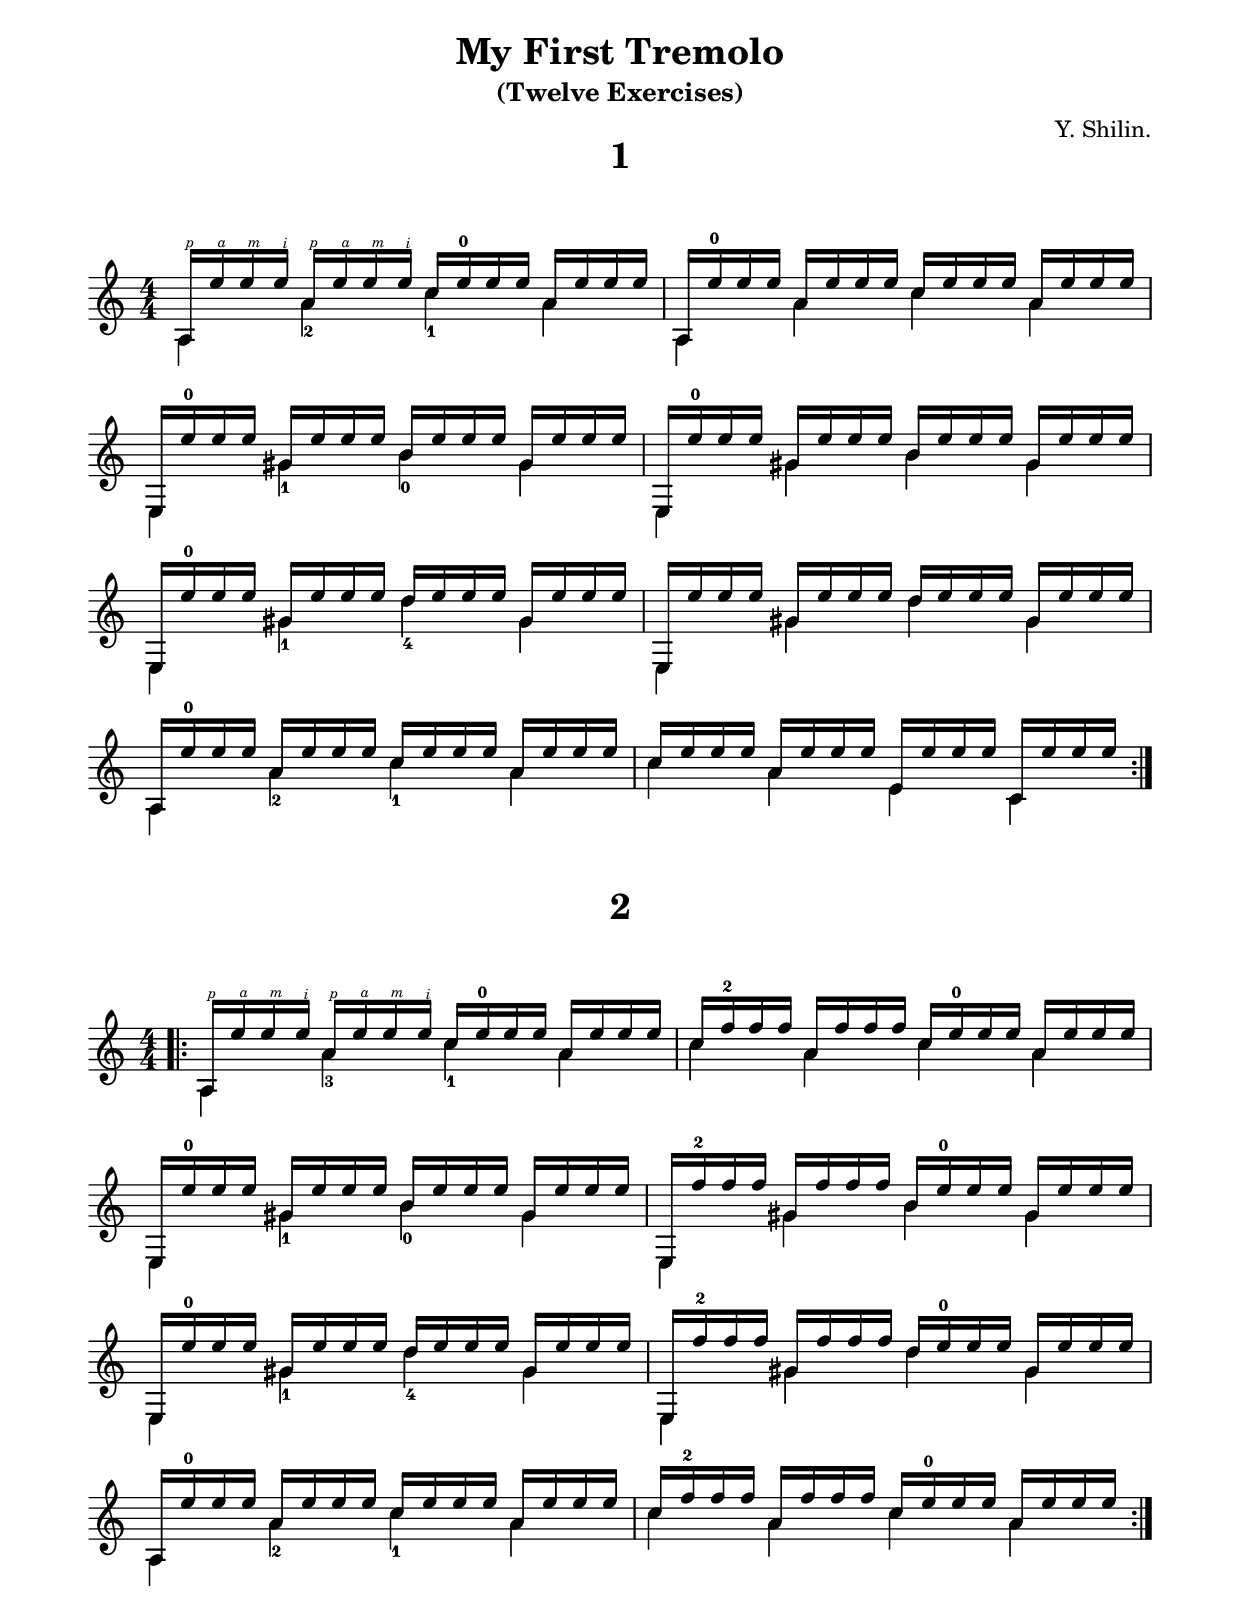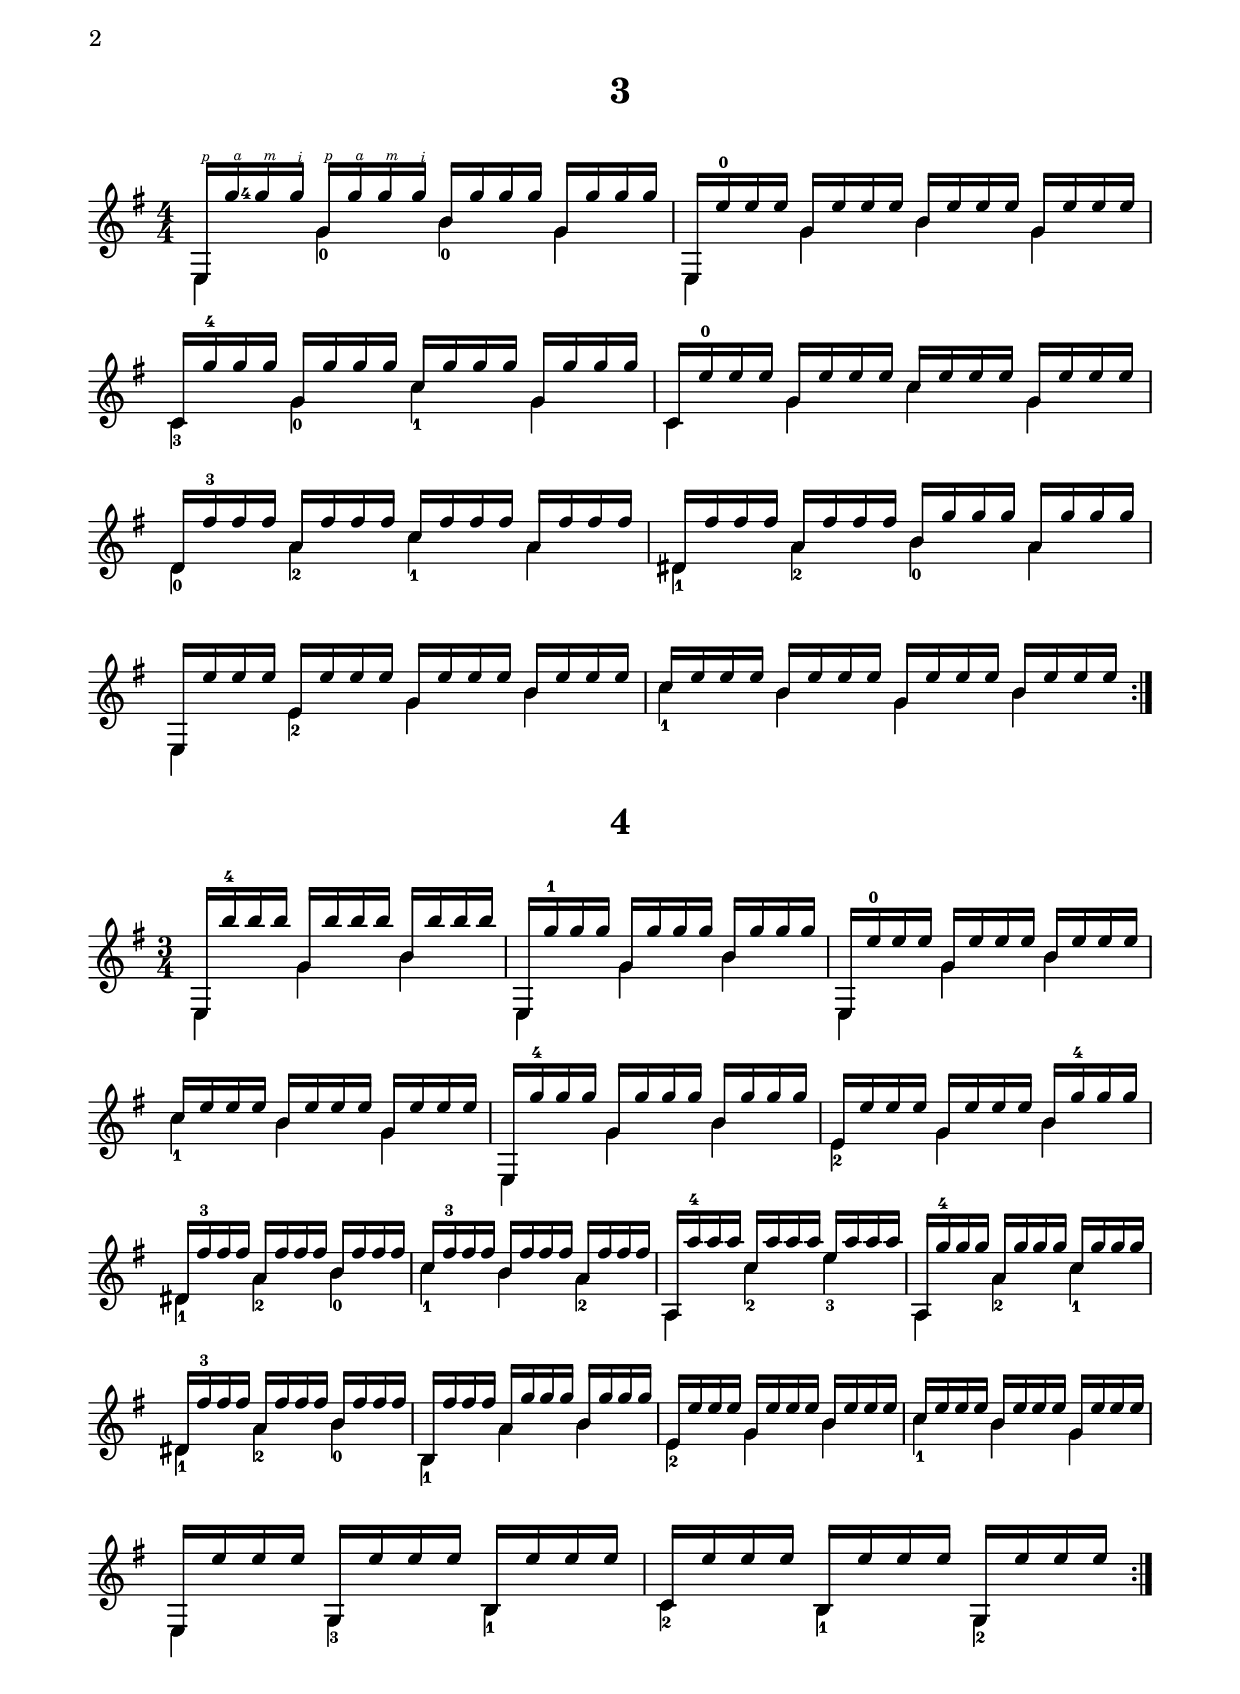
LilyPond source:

\version "2.18.0"

\language "deutsch"

\paper {
  #(set-paper-size "a4")
  top-system-spacing #'basic-distance = #15
  top-markup-spacing #'basic-distance = #5
  markup-system-spacing #'basic-distance = #15
  system-system-spacing #'basic-distance = #15
  last-bottom-spacing #'basic-distance = #15

  %two-sided = ##t
  %inner-margin = 25
  %outer-margin = 15
  left-margin = 15
  right-margin = 15
}

\layout {
  \context {
    \Score
    \remove "Bar_number_engraver"
  }
}

#(define RH rightHandFinger)

\book {
  \paper {
    print-all-headers = ##t
  }
  \header {
    title = "My First Tremolo"
    subtitle = "(Twelve Exercises)"
    %subsubtitle = "1"
    %meter = ""
    composer = "Y. Shilin."
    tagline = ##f
  }
  \score {
    \new Staff {
      \clef treble
      \numericTimeSignature
      \time 4/4
      <<
        {
          \override StrokeFinger #'extra-offset = #'(-1 . 9.1)
          a16\RH #1
          \override StrokeFinger #'extra-offset = #'(-1 . 3.8)
          e''\RH #4 e''\RH #3 e''\RH #2
          \override StrokeFinger #'extra-offset = #'(-1 . 5.6)
          a'\RH #1
          \override StrokeFinger #'extra-offset = #'(-1 . 3.8)
          e''\RH #4 e''\RH #3 e''\RH #2
          c'' e''-0 e'' e''
          a' e'' e'' e'' |
          a e''-0 e'' e''
          a' e'' e'' e''
          c'' e'' e'' e''
          a' e'' e'' e'' |
          e e''-0 e'' e''
          gis' e'' e'' e''
          h' e'' e'' e''
          gis' e'' e'' e'' |
          e e''-0 e'' e''
          gis' e'' e'' e''
          h' e'' e'' e''
          gis' e'' e'' e'' |
          e e''-0 e'' e''
          gis' e'' e'' e''
          d'' e'' e'' e''
          gis' e'' e'' e'' |
          e e'' e'' e''
          gis' e'' e'' e''
          d'' e'' e'' e''
          gis' e'' e'' e'' |
          a e''-0 e'' e''
          a' e'' e'' e''
          c'' e'' e'' e''
          a' e'' e'' e'' |
          c'' e'' e'' e''
          a' e'' e'' e''
          e' e'' e'' e''
          c' e'' e'' e'' |
        }
        \\
        {
          a4 a'-2 c''-1 a' |
          a a' c'' a' |
          e gis'-1 h'-0 gis'|
          e gis' h' gis'|
          e gis'-1 d''-4 gis'|
          e gis' d'' gis'|
          a a'-2 c''-1 a' |
          c'' a' e' c' | \bar ":|."
        }
      >>
    }
    \layout {
      indent = #0
    }
    \header {
      title = "1"
      subtitle = ##f
      composer = ##f
    }
  }
  \score {
    \new Staff {
      \clef treble
      \numericTimeSignature
      \time 4/4
      <<
        {
          \bar ".|:"
          \override StrokeFinger #'extra-offset = #'(-1 . 9.1)
          a16\RH #1
          \override StrokeFinger #'extra-offset = #'(-1 . 3.8)
          e''\RH #4 e''\RH #3 e''\RH #2
          \override StrokeFinger #'extra-offset = #'(-1 . 5.6)
          a'\RH #1
          \override StrokeFinger #'extra-offset = #'(-1 . 3.8)
          e''\RH #4 e''\RH #3 e''\RH #2
          c'' e''-0 e'' e''
          a' e'' e'' e'' |
          c'' f''-2 f'' f''
          a' f'' f'' f''
          c'' e''-0 e'' e''
          a' e'' e'' e'' |
          e e''-0 e'' e''
          gis' e'' e'' e''
          h' e'' e'' e''
          gis' e'' e'' e'' |
          e f''-2 f'' f''
          gis' f'' f'' f''
          h' e''-0 e'' e''
          gis' e'' e'' e'' |
          e e''-0 e'' e''
          gis' e'' e'' e''
          d'' e'' e'' e''
          gis' e'' e'' e'' |
          e f''-2 f'' f''
          gis' f'' f'' f''
          d'' e''-0 e'' e''
          gis' e'' e'' e'' |
          a e''-0 e'' e''
          a' e'' e'' e''
          c'' e'' e'' e''
          a' e'' e'' e'' |
          c'' f''-2 f'' f''
          a' f'' f'' f''
          c'' e''-0 e'' e''
          a' e'' e'' e'' |
        }
        \\
        {
          a4 a'-3 c''-1 a' |
          c'' a' c'' a' |
          e gis'-1 h'-0 gis'|
          e gis' h' gis'|
          e gis'-1 d''-4 gis'|
          e gis' d'' gis'|
          a a'-2 c''-1 a' |
          c'' a' c'' a' | \bar ":|."
        }
      >>
    }
    \layout {
      indent = #0
    }
    \header {
      title = "2"
      subtitle = ##f
      composer = ##f
    }
  }
  \pageBreak
  \score {
    \new Staff {
      \clef treble
      \key e \minor
      \numericTimeSignature
      \time 4/4
      <<
        {
          \override StrokeFinger #'extra-offset = #'(-1 . 11.6)
          e16\RH #1
          \override StrokeFinger #'extra-offset = #'(-1 . 3.8)
          \once\override Fingering #'extra-offset = #'(1.3 . -4)
          g''-4\RH #4 g''\RH #3 g''\RH #2
          \override StrokeFinger #'extra-offset = #'(-1 . 7.2)
          g'\RH #1
          \override StrokeFinger #'extra-offset = #'(-1 . 3.8)
          g''\RH #4 g''\RH #3 g''\RH #2
          h' g'' g'' g''
          g' g'' g'' g'' |
          e e''-0 e'' e''
          g' e'' e'' e''
          h' e'' e'' e''
          g' e'' e'' e'' |
          c' g''-4 g'' g''
          g' g'' g'' g''
          c'' g'' g'' g''
          g' g'' g'' g'' |
          c' e''-0 e'' e''
          g' e'' e'' e''
          c'' e'' e'' e''
          g' e'' e'' e'' |
          d' fis''-3 fis'' fis''
          a' fis'' fis'' fis''
          c'' fis'' fis'' fis''
          a' fis'' fis'' fis'' |
          dis' fis'' fis'' fis''
          a' fis'' fis'' fis''
          h' g'' g'' g''
          a' g'' g'' g'' |
          e e'' e'' e''
          e' e'' e'' e''
          g' e'' e'' e''
          h' e'' e'' e'' |
          c'' e'' e'' e''
          h' e'' e'' e''
          g' e'' e'' e''
          h' e'' e'' e'' |
        }
        \\
        {
          e4 g'-0 h'-0 g' |
          e g' h' g' |
          c'-3 g'-0 c''-1 g' |
          c' g' c'' g' |
          d'-0 a'-2 c''-1 a' |
          dis'-1 a'-2 h'-0 a' |
          e e'-2 g' h' |
          c''-1 h' g' h'
          \bar ":|."
        }
      >>
    }
    \layout {
      indent = #0
    }
    \header {
      title = "3"
      subtitle = ##f
      composer = ##f
    }
  }
  \score {
    \new Staff {
      \clef treble
      \key e \minor
      \numericTimeSignature
      \time 3/4
      <<
        {
          e16 h''-4 h'' h''
          g' h'' h'' h''
          h' h'' h'' h'' |
          e g''-1 g'' g''
          g' g'' g'' g''
          h' g'' g'' g'' |
          e e''-0 e'' e''
          g' e'' e'' e''
          h' e'' e'' e'' |
          c'' e'' e'' e''
          h' e'' e'' e''
          g' e'' e'' e'' |
          e g''-4 g'' g''
          g' g'' g'' g''
          h' g'' g'' g'' |
          e' e'' e'' e''
          g' e'' e'' e''
          h' g''-4 g'' g'' |
          dis' fis''-3 fis'' fis''
          a' fis'' fis'' fis''
          h' fis'' fis'' fis'' |
          c'' fis''-3 fis'' fis''
          h' fis'' fis'' fis''
          a' fis'' fis'' fis'' |
          a a''-4 a'' a''
          c'' a'' a'' a''
          e'' a'' a'' a'' |
          a g''-4 g'' g''
          a' g'' g'' g''
          c'' g'' g'' g'' |
          dis' fis''-3 fis'' fis''
          a' fis'' fis'' fis''
          h' fis'' fis'' fis'' |
          h fis'' fis'' fis''
          a' g'' g'' g''
          h' g'' g'' g'' |
          e' e'' e'' e''
          g' e'' e'' e''
          h' e'' e'' e'' |
          c''e'' e'' e''
          h' e'' e'' e''
          g' e'' e'' e'' |
          e e'' e'' e''
          g e'' e'' e''
          h e'' e'' e'' |
          c' e'' e'' e''
          h e'' e'' e''
          g e'' e'' e''
        }
        \\
        {
          e4 g' h' |
          e g' h' |
          e g' h' |
          c''-1 h' g' |
          e g' h' |
          e'-2 g' h' |
          dis'-1 a'-2 h'-0 |
          c''-1 h' a'-2 |
          a c''-2 e''-3 |
          a a'-2 c''-1 |
          dis'-1 a'-2 h'-0 |
          h-1 a' h' |
          e'-2 g' h' |
          c''-1 h' g' |
          \break
          e g-3 h-1 |
          c'-2 h-1 g-2
          \bar ":|."
        }
      >>
    }
    \layout {
      indent = #0
    }
    \header {
      title = "4"
      subtitle = ##f
      composer = ##f
    }
  }
  \pageBreak
}